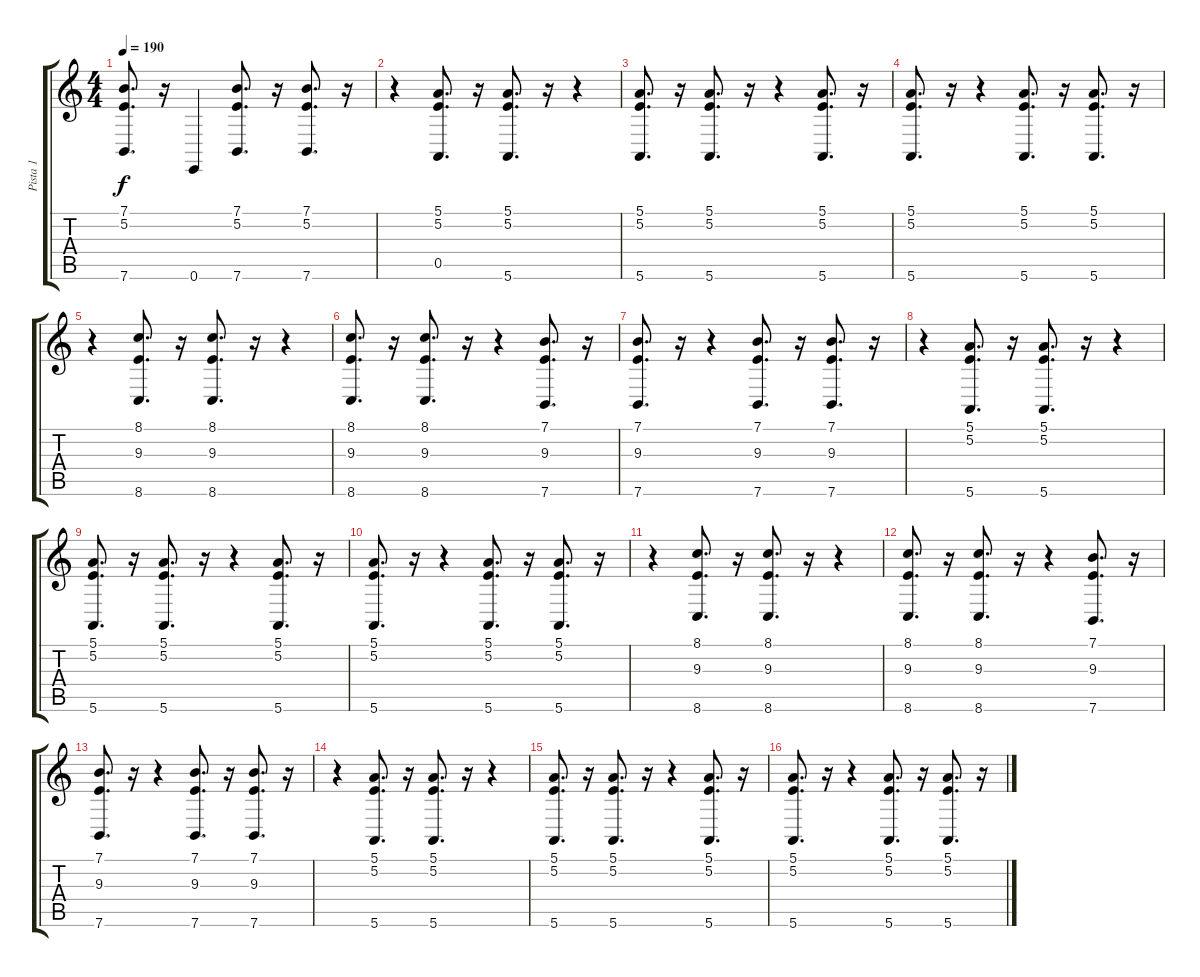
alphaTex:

\track ("Pista 1" "Pista 1") {instrument acousticgrandpiano}
\staff {score tabs}
\tuning (E4 B3 G3 D3 A2 E2) {hide}
\ts (4 4)
\tempo 190
\clef g2
\ks c
(7.1 5.2 7.6).8{d dy f} r.16 0.6.4 (7.1 5.2 7.6).8{d} r.16 (7.1 5.2 7.6).8{d} r.16 |
r.4 (5.1 5.2 0.5).8{d} r.16 (5.1 5.2 5.6).8{d} r.16 r.4 |
(5.1 5.2 5.6).8{d} r.16 (5.1 5.2 5.6).8{d} r.16 r.4 (5.1 5.2 5.6).8{d} r.16 |
(5.1 5.2 5.6).8{d} r.16 r.4 (5.1 5.2 5.6).8{d} r.16 (5.1 5.2 5.6).8{d} r.16 |
r.4 (8.1 9.3 8.6).8{d} r.16 (8.1 9.3 8.6).8{d} r.16 r.4 |
(8.1 9.3 8.6).8{d} r.16 (8.1 9.3 8.6).8{d} r.16 r.4 (7.1 9.3 7.6).8{d} r.16 |
(7.1 9.3 7.6).8{d} r.16 r.4 (7.1 9.3 7.6).8{d} r.16 (7.1 9.3 7.6).8{d} r.16 |
r.4 (5.1 5.2 5.6).8{d} r.16 (5.1 5.2 5.6).8{d} r.16 r.4 |
(5.1 5.2 5.6).8{d} r.16 (5.1 5.2 5.6).8{d} r.16 r.4 (5.1 5.2 5.6).8{d} r.16 |
(5.1 5.2 5.6).8{d} r.16 r.4 (5.1 5.2 5.6).8{d} r.16 (5.1 5.2 5.6).8{d} r.16 |
r.4 (8.1 9.3 8.6).8{d} r.16 (8.1 9.3 8.6).8{d} r.16 r.4 |
(8.1 9.3 8.6).8{d} r.16 (8.1 9.3 8.6).8{d} r.16 r.4 (7.1 9.3 7.6).8{d} r.16 |
(7.1 9.3 7.6).8{d} r.16 r.4 (7.1 9.3 7.6).8{d} r.16 (7.1 9.3 7.6).8{d} r.16 |
r.4 (5.1 5.2 5.6).8{d} r.16 (5.1 5.2 5.6).8{d} r.16 r.4 |
(5.1 5.2 5.6).8{d} r.16 (5.1 5.2 5.6).8{d} r.16 r.4 (5.1 5.2 5.6).8{d} r.16 |
(5.1 5.2 5.6).8{d} r.16 r.4 (5.1 5.2 5.6).8{d} r.16 (5.1 5.2 5.6).8{d} r.16
